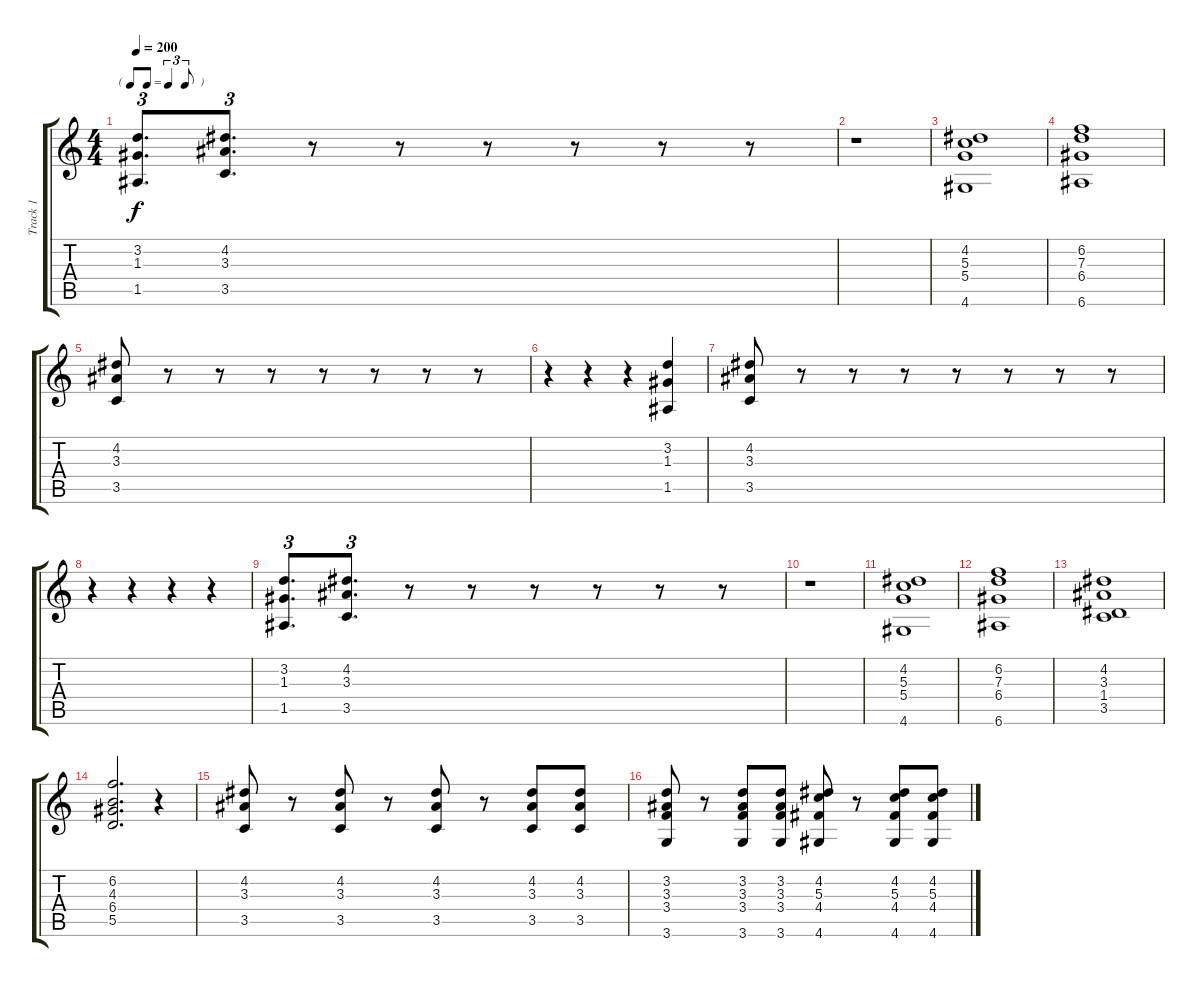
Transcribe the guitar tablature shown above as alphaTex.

\track ("Track 1" "Track 1") {instrument electricguitarjazz}
\staff {score tabs}
\tuning (E4 B3 G3 D3 A2 E2) {hide}
\ts (4 4)
\tf triplet8th
\tempo 200
\clef g2
\ks c
(3.2 1.3 1.5).8{d tu (3 2) dy f} (4.2 3.3 3.5).8{d tu (3 2)} r.8 r.8 r.8 r.8 r.8 r.8 |
r.1 |
(4.2 5.3 5.4 4.6).1 |
(6.2 7.3 6.4 6.6).1 |
(4.2 3.3 3.5).8 r.8 r.8 r.8 r.8 r.8 r.8 r.8 |
r.4 r.4 r.4 (3.2 1.3 1.5).4 |
(4.2 3.3 3.5).8 r.8 r.8 r.8 r.8 r.8 r.8 r.8 |
r.4 r.4 r.4 r.4 |
(3.2 1.3 1.5).8{d tu (3 2)} (4.2 3.3 3.5).8{d tu (3 2)} r.8 r.8 r.8 r.8 r.8 r.8 |
r.1 |
(4.2 5.3 5.4 4.6).1 |
(6.2 7.3 6.4 6.6).1 |
(4.2 3.3 1.4 3.5).1 |
(6.2 4.3 6.4 5.5).2{d} r.4 |
(4.2 3.3 3.5).8 r.8 (4.2 3.3 3.5).8 r.8 (4.2 3.3 3.5).8 r.8 (4.2 3.3 3.5).8 (4.2 3.3 3.5).8 |
(3.2 3.3 3.4 3.6).8 r.8 (3.2 3.3 3.4 3.6).8 (3.2 3.3 3.4 3.6).8 (4.2 5.3 4.4 4.6).8 r.8 (4.2 5.3 4.4 4.6).8 (4.2 5.3 4.4 4.6).8
